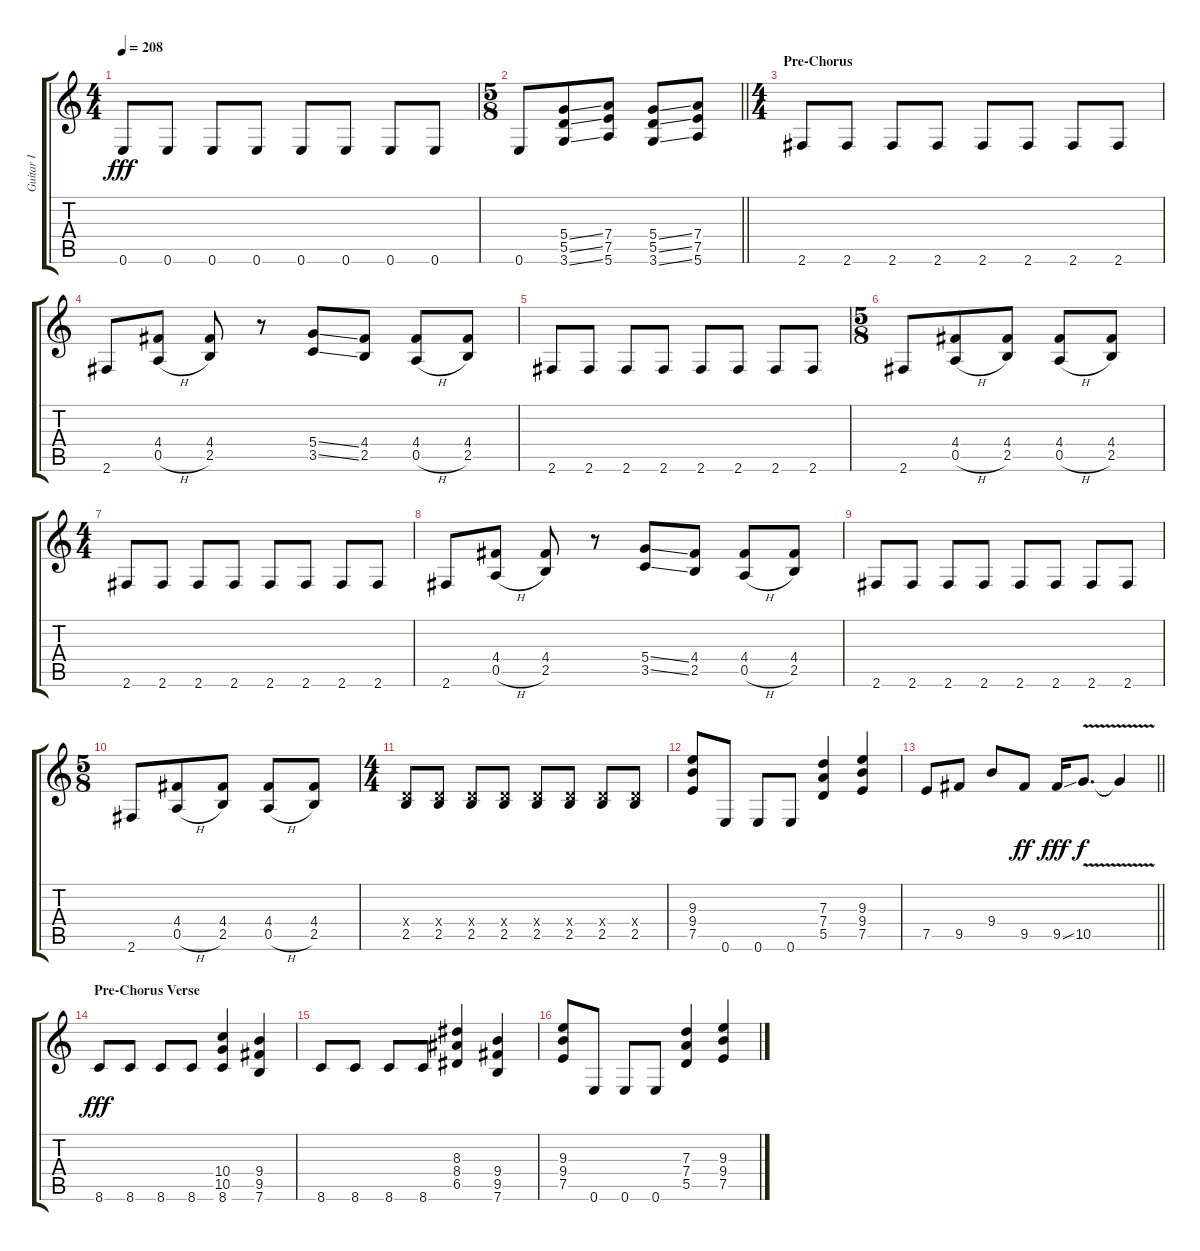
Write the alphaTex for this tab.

\track ("Guitar I" "Guitar I") {instrument overdrivenguitar}
\staff {score tabs}
\tuning (E4 B3 G3 D3 A2 E2) {hide}
\ts (4 4)
\tempo 208
\clef g2
\ks c
0.6.8{dy fff} 0.6.8 0.6.8 0.6.8 0.6.8 0.6.8 0.6.8 0.6.8 |
\ts (5 8)
\barLineRight lightlight
0.6.8 (5.4{ss} 5.5{ss} 3.6{ss}).8 (7.4 7.5 5.6).8 (5.4{ss} 5.5{ss} 3.6{ss}).8 (7.4 7.5 5.6).8 |
\ts (4 4)
\section ("" "Pre-Chorus")
2.6.8 2.6.8 2.6.8 2.6.8 2.6.8 2.6.8 2.6.8 2.6.8 |
2.6.8 (4.4 0.5{h}).8 (4.4 2.5).8 r.8 (5.4{ss} 3.5{ss}).8 (4.4 2.5).8 (4.4 0.5{h}).8 (4.4 2.5).8 |
2.6.8 2.6.8 2.6.8 2.6.8 2.6.8 2.6.8 2.6.8 2.6.8 |
\ts (5 8)
2.6.8 (4.4 0.5{h}).8 (4.4 2.5).8 (4.4 0.5{h}).8 (4.4 2.5).8 |
\ts (4 4)
2.6.8 2.6.8 2.6.8 2.6.8 2.6.8 2.6.8 2.6.8 2.6.8 |
2.6.8 (4.4 0.5{h}).8 (4.4 2.5).8 r.8 (5.4{ss} 3.5{ss}).8 (4.4 2.5).8 (4.4 0.5{h}).8 (4.4 2.5).8 |
2.6.8 2.6.8 2.6.8 2.6.8 2.6.8 2.6.8 2.6.8 2.6.8 |
\ts (5 8)
2.6.8 (4.4 0.5{h}).8 (4.4 2.5).8 (4.4 0.5{h}).8 (4.4 2.5).8 |
\ts (4 4)
(0.4{x} 2.5).8 (0.4{x} 2.5).8 (0.4{x} 2.5).8 (0.4{x} 2.5).8 (0.4{x} 2.5).8 (0.4{x} 2.5).8 (0.4{x} 2.5).8 (0.4{x} 2.5).8 |
(9.3 9.4 7.5).8 0.6.8 0.6.8 0.6.8 (7.3 7.4 5.5).4 (9.3 9.4 7.5).4 |
\barLineRight lightlight
7.5.8 9.5.8 9.4.8 9.5.8{dy ff} 9.5{ss}.16{dy fff} 10.5{v}.8{d dy f} 10.5{t}.4 |
\section ("" "Pre-Chorus Verse")
8.6.8{dy fff} 8.6.8 8.6.8 8.6.8 (10.4 10.5 8.6).4 (9.4 9.5 7.6).4 |
8.6.8 8.6.8 8.6.8 8.6.8 (8.3 8.4 6.5).4 (9.4 9.5 7.6).4 |
(9.3 9.4 7.5).8 0.6.8 0.6.8 0.6.8 (7.3 7.4 5.5).4 (9.3 9.4 7.5).4
